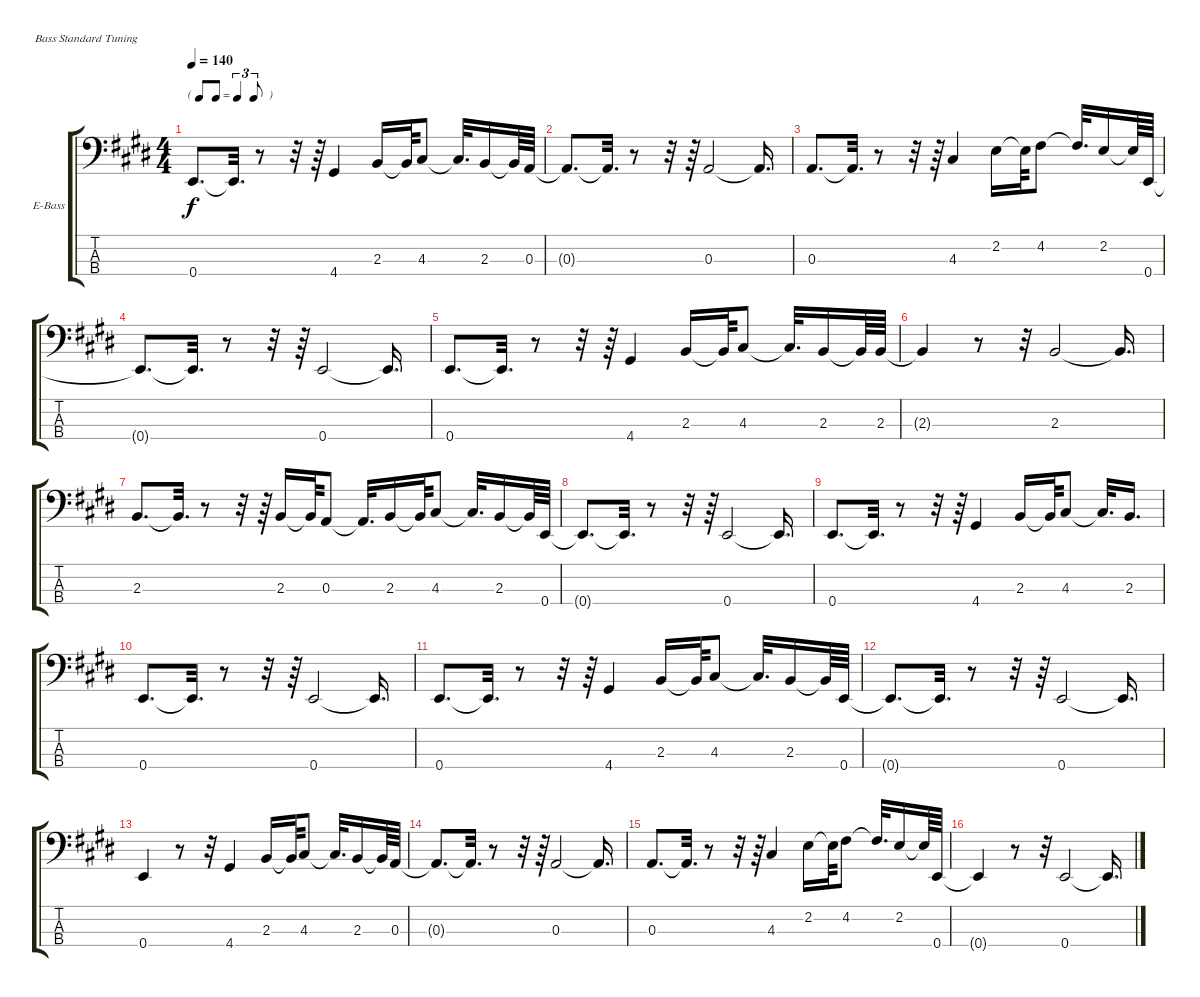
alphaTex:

\bracketExtendMode groupsimilarinstruments
\firstSystemTrackNameOrientation horizontal
\otherSystemsTrackNameOrientation horizontal
\track ("Bass" "E-Bass") {instrument electricbassfinger}
\staff {score tabs}
\tuning (G2 D2 A1 E1)
\ts (4 4)
\tf triplet8th
\tempo 140
\clef f4
\ks e
0.4.8{d dy f} 0.4{t}.32{d} r.8 r.32 r.64 4.4.4 2.3.16 2.3{t}.64 4.3.8 4.3{t}.32{d} 2.3.16 2.3{t}.64 0.3.64 |
0.3{t}.8{d} 0.3{t}.32{d} r.8 r.32 r.64 0.3.2 0.3{t}.16{d} |
0.3.8{d} 0.3{t}.32{d} r.8 r.32 r.64 4.3.4 2.2.16 2.2{t}.64 4.2.8 4.2{t}.32{d} 2.2.16 2.2{t}.64 0.4.64 |
0.4{t}.8{d} 0.4{t}.32{d} r.8 r.32 r.64 0.4.2 0.4{t}.16{d} |
0.4.8{d} 0.4{t}.32{d} r.8 r.32 r.64 4.4.4 2.3.16 2.3{t}.64 4.3.8 4.3{t}.32{d} 2.3.16 2.3{t}.64 2.3.64 |
2.3{t}.4 r.8 r.32 2.3.2 2.3{t}.16{d} |
2.3.8{d} 2.3{t}.32{d} r.8 r.32 r.64 2.3.16 2.3{t}.64 0.3.8 0.3{t}.32{d} 2.3.16 2.3{t}.64 4.3.8 4.3{t}.32{d} 2.3.16 2.3{t}.64 0.4.64 |
0.4{t}.8{d} 0.4{t}.32{d} r.8 r.32 r.64 0.4.2 0.4{t}.16{d} |
0.4.8{d} 0.4{t}.32{d} r.8 r.32 r.64 4.4.4 2.3.16 2.3{t}.64 4.3.8 4.3{t}.32{d} 2.3.16{d} |
0.4.8{d} 0.4{t}.32{d} r.8 r.32 r.64 0.4.2 0.4{t}.16{d} |
0.4.8{d} 0.4{t}.32{d} r.8 r.32 r.64 4.4.4 2.3.16 2.3{t}.64 4.3.8 4.3{t}.32{d} 2.3.16 2.3{t}.64 0.4.64 |
0.4{t}.8{d} 0.4{t}.32{d} r.8 r.32 r.64 0.4.2 0.4{t}.16{d} |
0.4.4 r.8 r.32 4.4.4 2.3.16 2.3{t}.64 4.3.8 4.3{t}.32{d} 2.3.16 2.3{t}.64 0.3.64 |
0.3{t}.8{d} 0.3{t}.32{d} r.8 r.32 r.64 0.3.2 0.3{t}.16{d} |
0.3.8{d} 0.3{t}.32{d} r.8 r.32 r.64 4.3.4 2.2.16 2.2{t}.64 4.2.8 4.2{t}.32{d} 2.2.16 2.2{t}.64 0.4.64 |
0.4{t}.4 r.8 r.32 0.4.2 0.4{t}.16{d}
